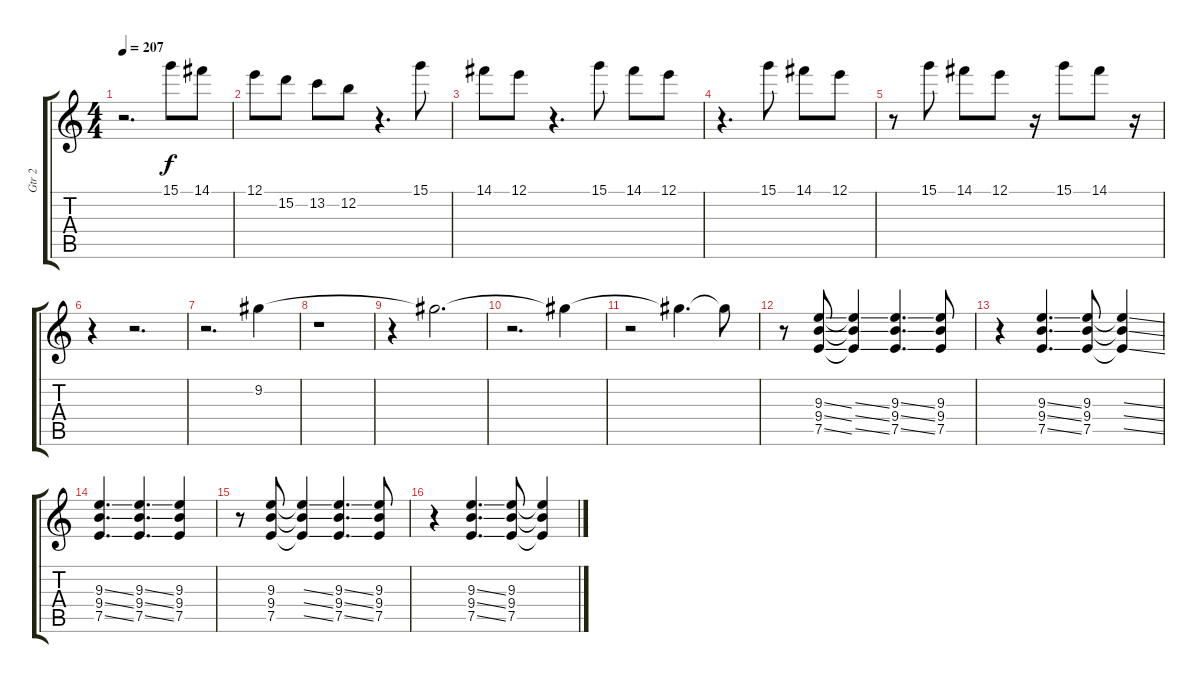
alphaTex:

\track ("Gtr 2" "Gtr 2") {instrument overdrivenguitar}
\staff {score tabs}
\tuning (E4 B3 G3 D3 A2 E2) {hide}
\ts (4 4)
\tempo 207
\clef g2
\ks c
r.2{d dy f} 15.1.8 14.1.8 |
12.1.8 15.2.8 13.2.8 12.2.8 r.4{d} 15.1.8 |
14.1.8 12.1.8 r.4{d} 15.1.8 14.1.8 12.1.8 |
r.4{d} 15.1.8 14.1.8 12.1.8 |
r.8 15.1.8 14.1.8 12.1.8 r.16 15.1.8 14.1.8 r.16 |
r.4 r.2{d} |
r.2{d} 9.2.4 |
r.1 |
r.4 9.2{t}.2{d} |
r.2{d} 9.2{t}.4 |
r.2 9.2{t}.4{d} 9.2{t}.8 |
r.8 (9.3{ss} 9.4{ss} 7.5{ss}).8 (9.3{ss t} 9.4{ss t} 7.5{ss t}).4 (9.3{ss} 9.4{ss} 7.5{ss}).4{d} (9.3 9.4 7.5).8 |
r.4 (9.3{ss} 9.4{ss} 7.5{ss}).4{d} (9.3 9.4 7.5).8 (9.3{ss t} 9.4{ss t} 7.5{ss t}).4 |
(9.3{ss} 9.4{ss} 7.5{ss}).4{d} (9.3{ss} 9.4{ss} 7.5{ss}).4{d} (9.3 9.4 7.5).4 |
r.8 (9.3 9.4 7.5).8 (9.3{ss t} 9.4{ss t} 7.5{ss t}).4 (9.3{ss} 9.4{ss} 7.5{ss}).4{d} (9.3 9.4 7.5).8 |
r.4 (9.3{ss} 9.4{ss} 7.5{ss}).4{d} (9.3 9.4 7.5).8 (9.3{ss t} 9.4{ss t} 7.5{ss t}).4
